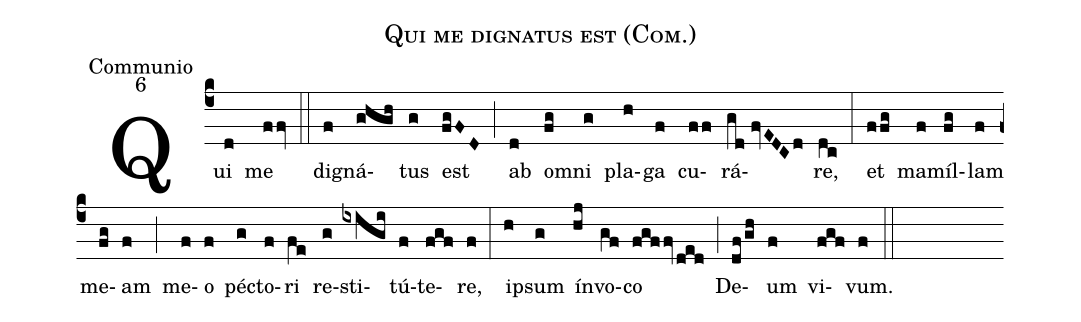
name:Qui me dignatus est (Com.);
office-part:Communio;
mode:6;
%%
(c4) Qui(d) me(ffv) (::) di(f)gná(ghgh)tus(g) est(fgFD) (;) ab(d) o(fg)mni(g) pla(h)ga(f) cu(ff)rá(gd//fvEDCd)re,(dc) (:) et(ffg) ma(f)míl(fg)lam(f) me(fg)am(f) (;) me(f)o(f) pé(g)cto(f)ri(fe) re(g)sti(ixigi)tú(f)te(fgf)re,(f) (:) i(h)psum(g) ín(hj)vo(gf)co(fgffv/ded) (;) De(df/gh)um(f) vi(fgf)vum.(f) (::)
